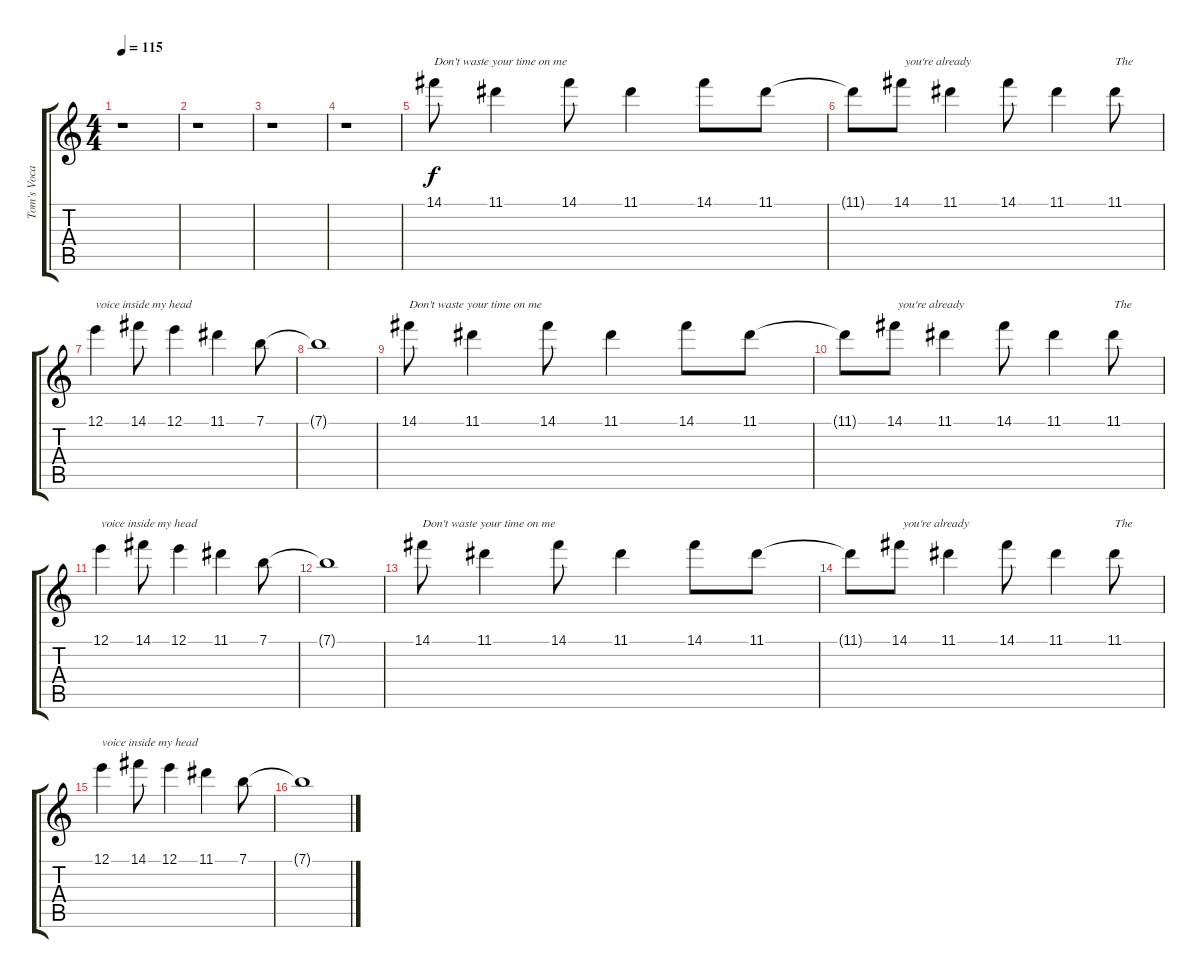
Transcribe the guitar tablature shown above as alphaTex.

\track ("Tom's Vocals" "Tom's Voca") {instrument contrabass}
\staff {score tabs}
\tuning (E4 B3 G3 D3 A2 E2) {hide}
\ts (4 4)
\tempo 115
\clef g2
\ks c
r.1{dy f} |
r.1 |
r.1 |
r.1 |
14.1.8{txt "Don't waste your time on me"} 11.1.4 14.1.8 11.1.4 14.1.8 11.1.8 |
11.1{t}.8 14.1.8{txt " you're already "} 11.1.4 14.1.8 11.1.4 11.1.8{txt "The "} |
12.1.4{txt "voice inside my head "} 14.1.8 12.1.4 11.1.4 7.1.8 |
7.1{t}.1 |
14.1.8{txt "Don't waste your time on me"} 11.1.4 14.1.8 11.1.4 14.1.8 11.1.8 |
11.1{t}.8 14.1.8{txt " you're already "} 11.1.4 14.1.8 11.1.4 11.1.8{txt "The "} |
12.1.4{txt "voice inside my head "} 14.1.8 12.1.4 11.1.4 7.1.8 |
7.1{t}.1 |
14.1.8{txt "Don't waste your time on me"} 11.1.4 14.1.8 11.1.4 14.1.8 11.1.8 |
11.1{t}.8 14.1.8{txt " you're already "} 11.1.4 14.1.8 11.1.4 11.1.8{txt "The "} |
12.1.4{txt "voice inside my head "} 14.1.8 12.1.4 11.1.4 7.1.8 |
7.1{t}.1
